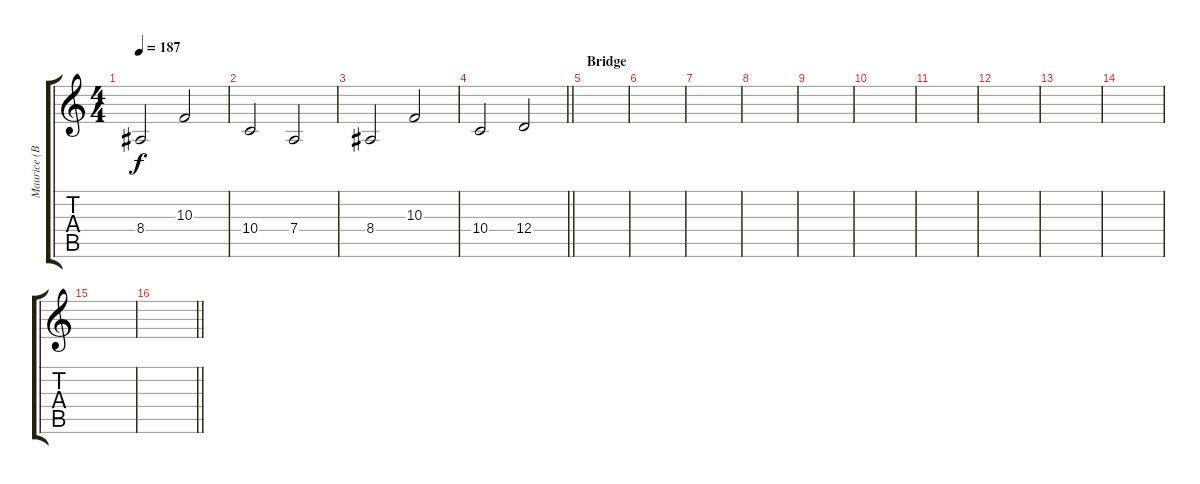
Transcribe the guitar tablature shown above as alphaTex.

\track ("Maurice (Background)" "Maurice (B") {instrument stringensemble1}
\staff {score tabs}
\tuning (E4 B3 G3 D3 A2 E2) {hide}
\ts (4 4)
\tempo 187
\clef g2
\ks c
8.4.2{dy f} 10.3.2 |
10.4.2 7.4.2 |
8.4.2 10.3.2 |
\barLineRight lightlight
10.4.2 12.4.2 |
\section ("" "Bridge")
|
|
|
|
|
|
|
|
|
|
|
\barLineRight lightlight
